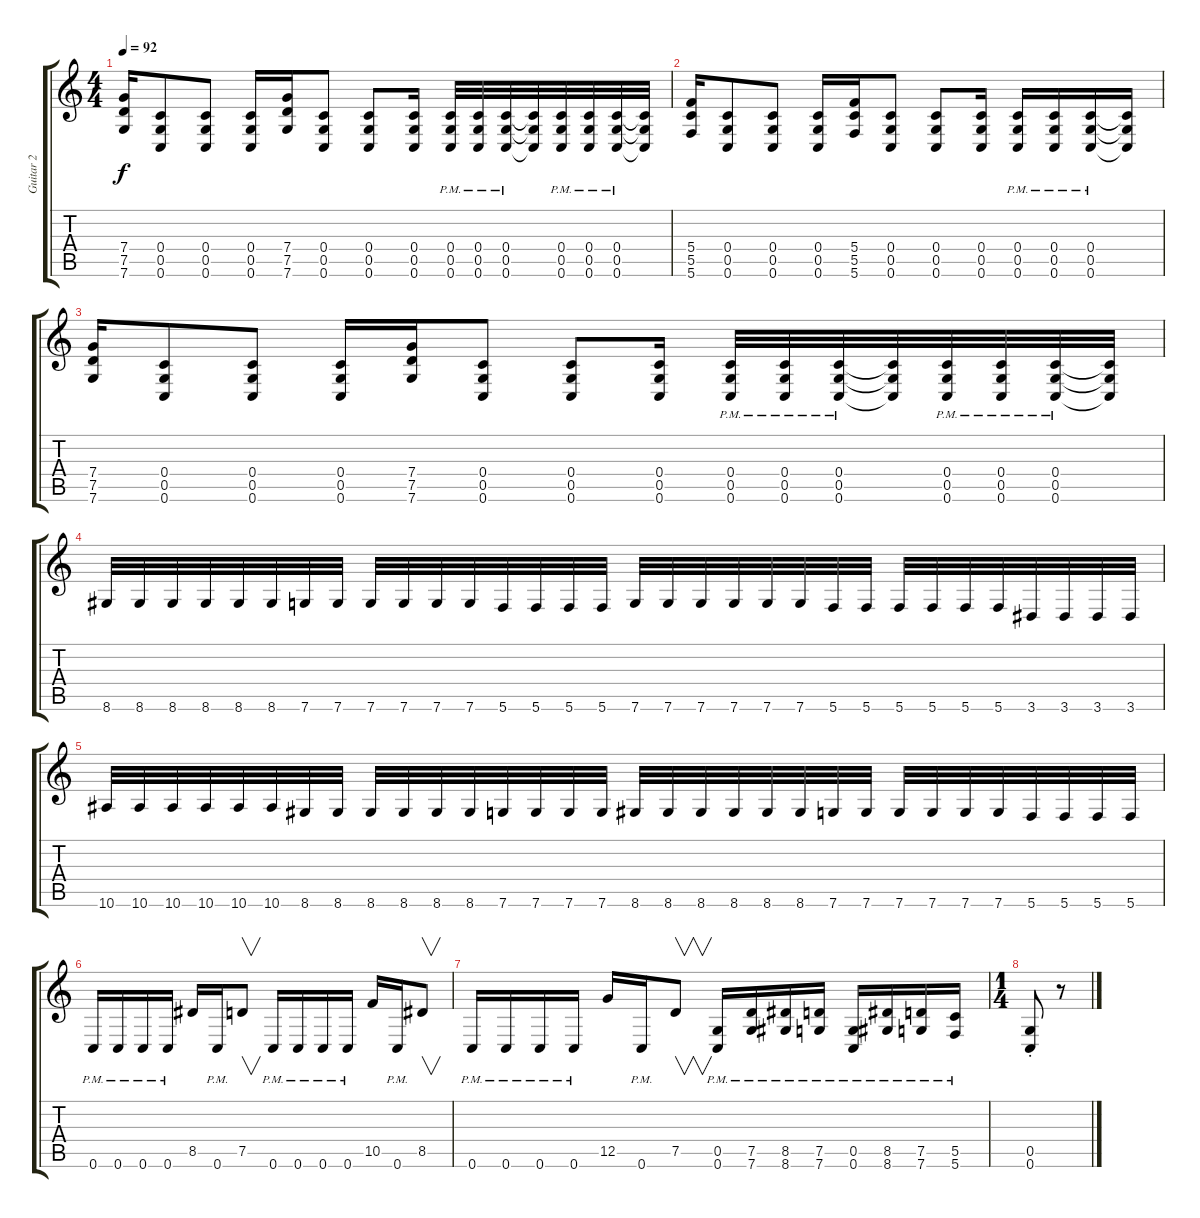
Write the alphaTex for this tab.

\track ("Guitar 2" "Guitar 2") {instrument distortionguitar}
\staff {score tabs}
\tuning (D4 A3 F3 C3 G2 C2) {hide}
\ts (4 4)
\tempo 92
\clef g2
\ks c
(7.4 7.5 7.6).16{dy f} (0.4 0.5 0.6).8 (0.4 0.5 0.6).8 (0.4 0.5 0.6).16 (7.4 7.5 7.6).16 (0.4 0.5 0.6).8 (0.4 0.5 0.6).8 (0.4 0.5 0.6).16 (0.4{pm} 0.5{pm} 0.6{pm}).32 (0.4{pm} 0.5{pm} 0.6{pm}).32 (0.4{pm} 0.5{pm} 0.6{pm}).32 (0.4{t} 0.5{t} 0.6{t}).32 (0.4{pm} 0.5{pm} 0.6{pm}).32 (0.4{pm} 0.5{pm} 0.6{pm}).32 (0.4{pm} 0.5{pm} 0.6{pm}).32 (0.4{t} 0.5{t} 0.6{t}).32 |
(5.4 5.5 5.6).16 (0.4 0.5 0.6).8 (0.4 0.5 0.6).8 (0.4 0.5 0.6).16 (5.4 5.5 5.6).16 (0.4 0.5 0.6).8 (0.4 0.5 0.6).8 (0.4 0.5 0.6).16 (0.4{pm} 0.5{pm} 0.6{pm}).16 (0.4{pm} 0.5{pm} 0.6{pm}).16 (0.4{pm} 0.5{pm} 0.6{pm}).16 (0.4{t} 0.5{t} 0.6{t}).16 |
(7.4 7.5 7.6).16 (0.4 0.5 0.6).8 (0.4 0.5 0.6).8 (0.4 0.5 0.6).16 (7.4 7.5 7.6).16 (0.4 0.5 0.6).8 (0.4 0.5 0.6).8 (0.4 0.5 0.6).16 (0.4{pm} 0.5{pm} 0.6{pm}).32 (0.4{pm} 0.5{pm} 0.6{pm}).32 (0.4{pm} 0.5{pm} 0.6{pm}).32 (0.4{t} 0.5{t} 0.6{t}).32 (0.4{pm} 0.5{pm} 0.6{pm}).32 (0.4{pm} 0.5{pm} 0.6{pm}).32 (0.4{pm} 0.5{pm} 0.6{pm}).32 (0.4{t} 0.5{t} 0.6{t}).32 |
8.6.32 8.6.32 8.6.32 8.6.32 8.6.32 8.6.32 7.6.32 7.6.32 7.6.32 7.6.32 7.6.32 7.6.32 5.6.32 5.6.32 5.6.32 5.6.32 7.6.32 7.6.32 7.6.32 7.6.32 7.6.32 7.6.32 5.6.32 5.6.32 5.6.32 5.6.32 5.6.32 5.6.32 3.6.32 3.6.32 3.6.32 3.6.32 |
10.6.32 10.6.32 10.6.32 10.6.32 10.6.32 10.6.32 8.6.32 8.6.32 8.6.32 8.6.32 8.6.32 8.6.32 7.6.32 7.6.32 7.6.32 7.6.32 8.6.32 8.6.32 8.6.32 8.6.32 8.6.32 8.6.32 7.6.32 7.6.32 7.6.32 7.6.32 7.6.32 7.6.32 5.6.32 5.6.32 5.6.32 5.6.32 |
0.6{pm}.16 0.6{pm}.16 0.6{pm}.16 0.6{pm}.16 8.5.16 0.6{pm}.16 7.5.8{v} 0.6{pm}.16 0.6{pm}.16 0.6{pm}.16 0.6{pm}.16 10.5.16 0.6{pm}.16 8.5.8{v} |
0.6{pm}.16 0.6{pm}.16 0.6{pm}.16 0.6{pm}.16 12.5.16 0.6{pm}.16 7.5.8{v} (0.5{pm} 0.6{pm}).16 (7.5{pm} 7.6{pm}).16 (8.5{pm} 8.6{pm}).16 (7.5{pm} 7.6{pm}).16 (0.5{pm} 0.6{pm}).16 (8.5{pm} 8.6{pm}).16 (7.5{pm} 7.6{pm}).16 (5.5{pm} 5.6{pm}).16 |
\ts (1 4)
(0.5{st} 0.6{st}).8 r.8
